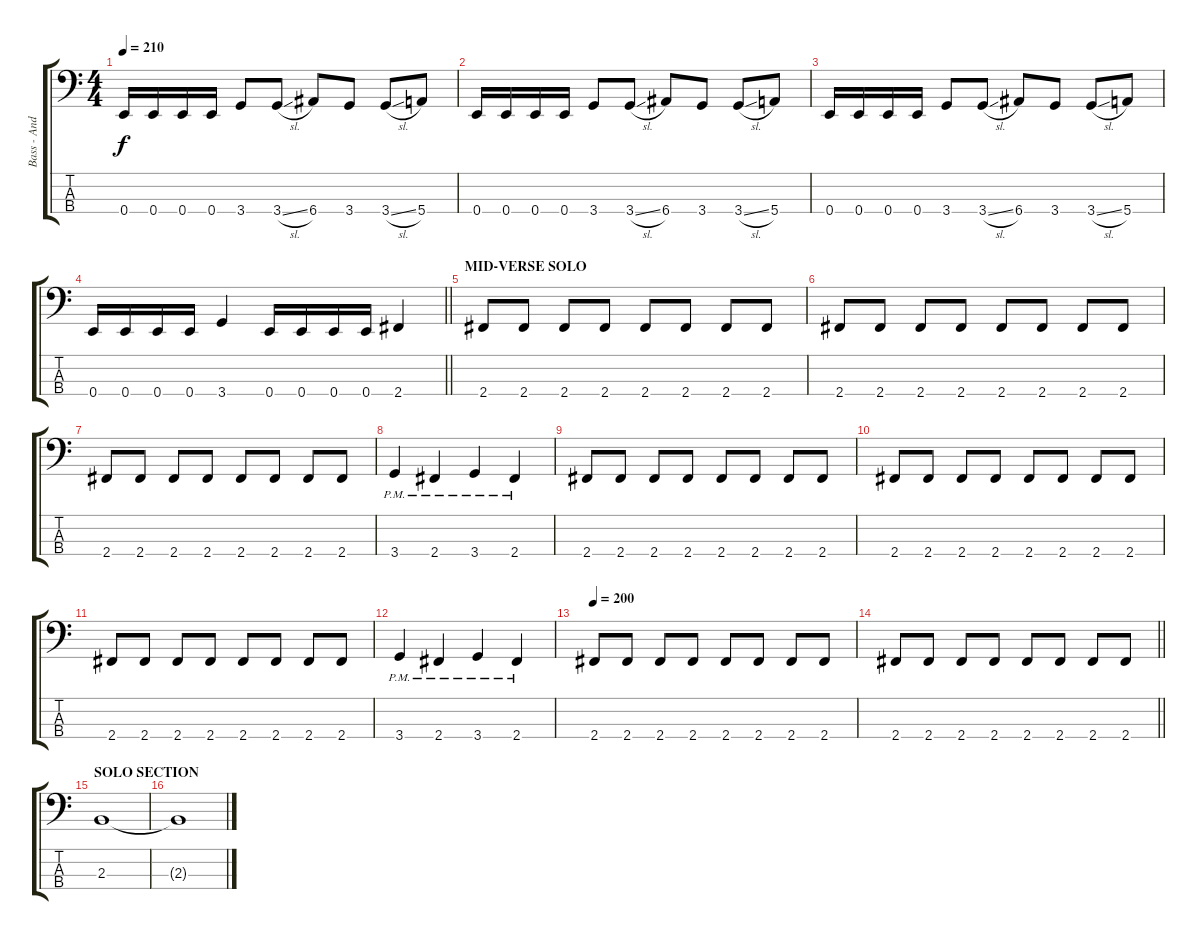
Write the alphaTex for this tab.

\track ("Bass - Andy Laux" "Bass - And") {instrument electricbasspick}
\staff {score tabs}
\tuning (G2 D2 A1 E1) {hide}
\ts (4 4)
\tempo 210
\clef f4
\ks c
0.4.16{dy f} 0.4.16 0.4.16 0.4.16 3.4.8 3.4{sl}.8 6.4.8 3.4.8 3.4{sl}.8 5.4.8 |
0.4.16 0.4.16 0.4.16 0.4.16 3.4.8 3.4{sl}.8 6.4.8 3.4.8 3.4{sl}.8 5.4.8 |
0.4.16 0.4.16 0.4.16 0.4.16 3.4.8 3.4{sl}.8 6.4.8 3.4.8 3.4{sl}.8 5.4.8 |
\barLineRight lightlight
0.4.16 0.4.16 0.4.16 0.4.16 3.4.4 0.4.16 0.4.16 0.4.16 0.4.16 2.4.4 |
\section ("" "MID-VERSE SOLO")
2.4.8 2.4.8 2.4.8 2.4.8 2.4.8 2.4.8 2.4.8 2.4.8 |
2.4.8 2.4.8 2.4.8 2.4.8 2.4.8 2.4.8 2.4.8 2.4.8 |
2.4.8 2.4.8 2.4.8 2.4.8 2.4.8 2.4.8 2.4.8 2.4.8 |
3.4{pm}.4 2.4{pm}.4 3.4{pm}.4 2.4{pm}.4 |
2.4.8 2.4.8 2.4.8 2.4.8 2.4.8 2.4.8 2.4.8 2.4.8 |
2.4.8 2.4.8 2.4.8 2.4.8 2.4.8 2.4.8 2.4.8 2.4.8 |
2.4.8 2.4.8 2.4.8 2.4.8 2.4.8 2.4.8 2.4.8 2.4.8 |
3.4{pm}.4 2.4{pm}.4 3.4{pm}.4 2.4{pm}.4 |
\tempo 200
2.4.8 2.4.8 2.4.8 2.4.8 2.4.8 2.4.8 2.4.8 2.4.8 |
\barLineRight lightlight
2.4.8 2.4.8 2.4.8 2.4.8 2.4.8 2.4.8 2.4.8 2.4.8 |
\section ("" "SOLO SECTION")
2.3.1 |
2.3{t}.1
